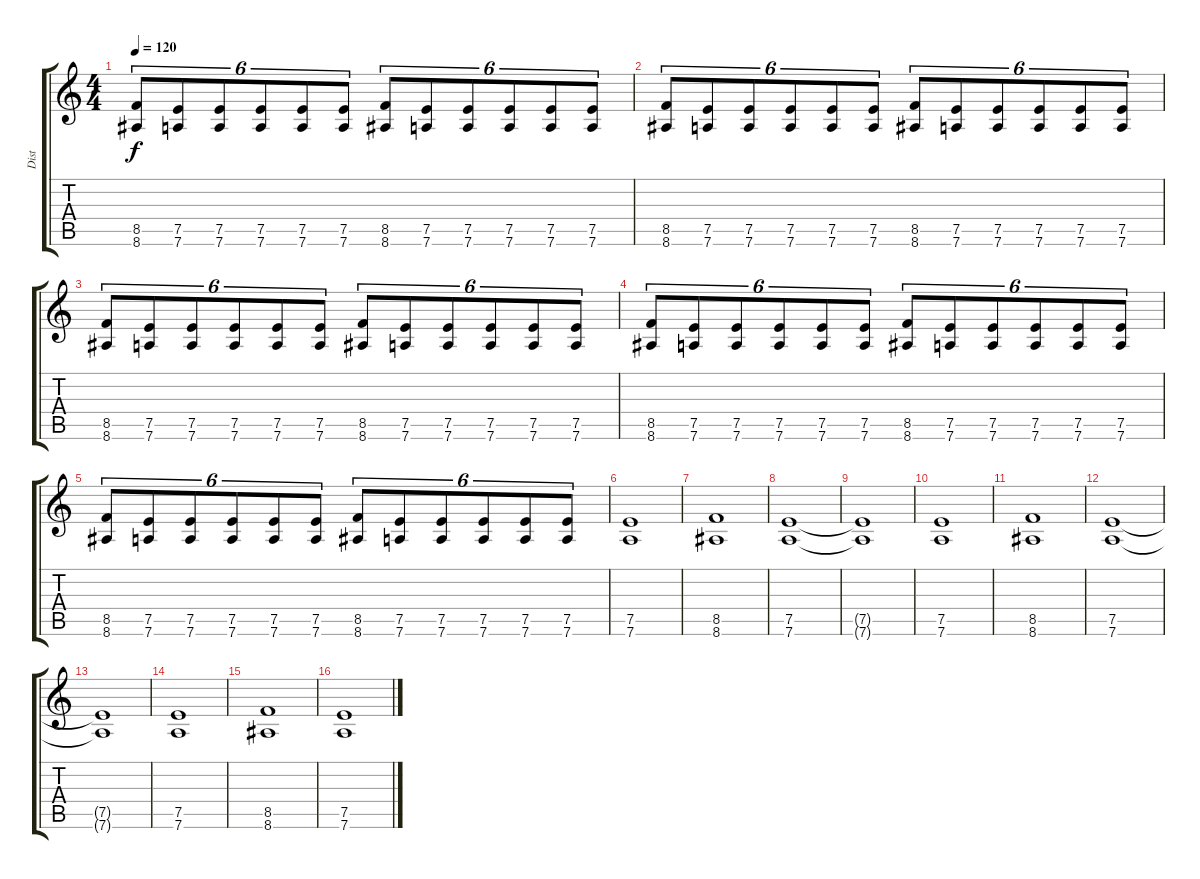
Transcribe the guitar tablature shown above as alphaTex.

\track ("Dist" "Dist") {instrument distortionguitar}
\staff {score tabs}
\tuning (E4 B3 G3 D3 A2 D2) {hide}
\ts (4 4)
\tempo 120
\clef g2
\ks c
(8.5 8.6).8{tu (6 4) dy f} (7.5 7.6).8{tu (6 4)} (7.5 7.6).8{tu (6 4)} (7.5 7.6).8{tu (6 4)} (7.5 7.6).8{tu (6 4)} (7.5 7.6).8{tu (6 4)} (8.5 8.6).8{tu (6 4)} (7.5 7.6).8{tu (6 4)} (7.5 7.6).8{tu (6 4)} (7.5 7.6).8{tu (6 4)} (7.5 7.6).8{tu (6 4)} (7.5 7.6).8{tu (6 4)} |
(8.5 8.6).8{tu (6 4)} (7.5 7.6).8{tu (6 4)} (7.5 7.6).8{tu (6 4)} (7.5 7.6).8{tu (6 4)} (7.5 7.6).8{tu (6 4)} (7.5 7.6).8{tu (6 4)} (8.5 8.6).8{tu (6 4)} (7.5 7.6).8{tu (6 4)} (7.5 7.6).8{tu (6 4)} (7.5 7.6).8{tu (6 4)} (7.5 7.6).8{tu (6 4)} (7.5 7.6).8{tu (6 4)} |
(8.5 8.6).8{tu (6 4)} (7.5 7.6).8{tu (6 4)} (7.5 7.6).8{tu (6 4)} (7.5 7.6).8{tu (6 4)} (7.5 7.6).8{tu (6 4)} (7.5 7.6).8{tu (6 4)} (8.5 8.6).8{tu (6 4)} (7.5 7.6).8{tu (6 4)} (7.5 7.6).8{tu (6 4)} (7.5 7.6).8{tu (6 4)} (7.5 7.6).8{tu (6 4)} (7.5 7.6).8{tu (6 4)} |
(8.5 8.6).8{tu (6 4)} (7.5 7.6).8{tu (6 4)} (7.5 7.6).8{tu (6 4)} (7.5 7.6).8{tu (6 4)} (7.5 7.6).8{tu (6 4)} (7.5 7.6).8{tu (6 4)} (8.5 8.6).8{tu (6 4)} (7.5 7.6).8{tu (6 4)} (7.5 7.6).8{tu (6 4)} (7.5 7.6).8{tu (6 4)} (7.5 7.6).8{tu (6 4)} (7.5 7.6).8{tu (6 4)} |
(8.5 8.6).8{tu (6 4)} (7.5 7.6).8{tu (6 4)} (7.5 7.6).8{tu (6 4)} (7.5 7.6).8{tu (6 4)} (7.5 7.6).8{tu (6 4)} (7.5 7.6).8{tu (6 4)} (8.5 8.6).8{tu (6 4)} (7.5 7.6).8{tu (6 4)} (7.5 7.6).8{tu (6 4)} (7.5 7.6).8{tu (6 4)} (7.5 7.6).8{tu (6 4)} (7.5 7.6).8{tu (6 4)} |
(7.5 7.6).1 |
(8.5 8.6).1 |
(7.5 7.6).1 |
(7.5{t} 7.6{t}).1 |
(7.5 7.6).1 |
(8.5 8.6).1 |
(7.5 7.6).1 |
(7.5{t} 7.6{t}).1 |
(7.5 7.6).1 |
(8.5 8.6).1 |
(7.5 7.6).1
